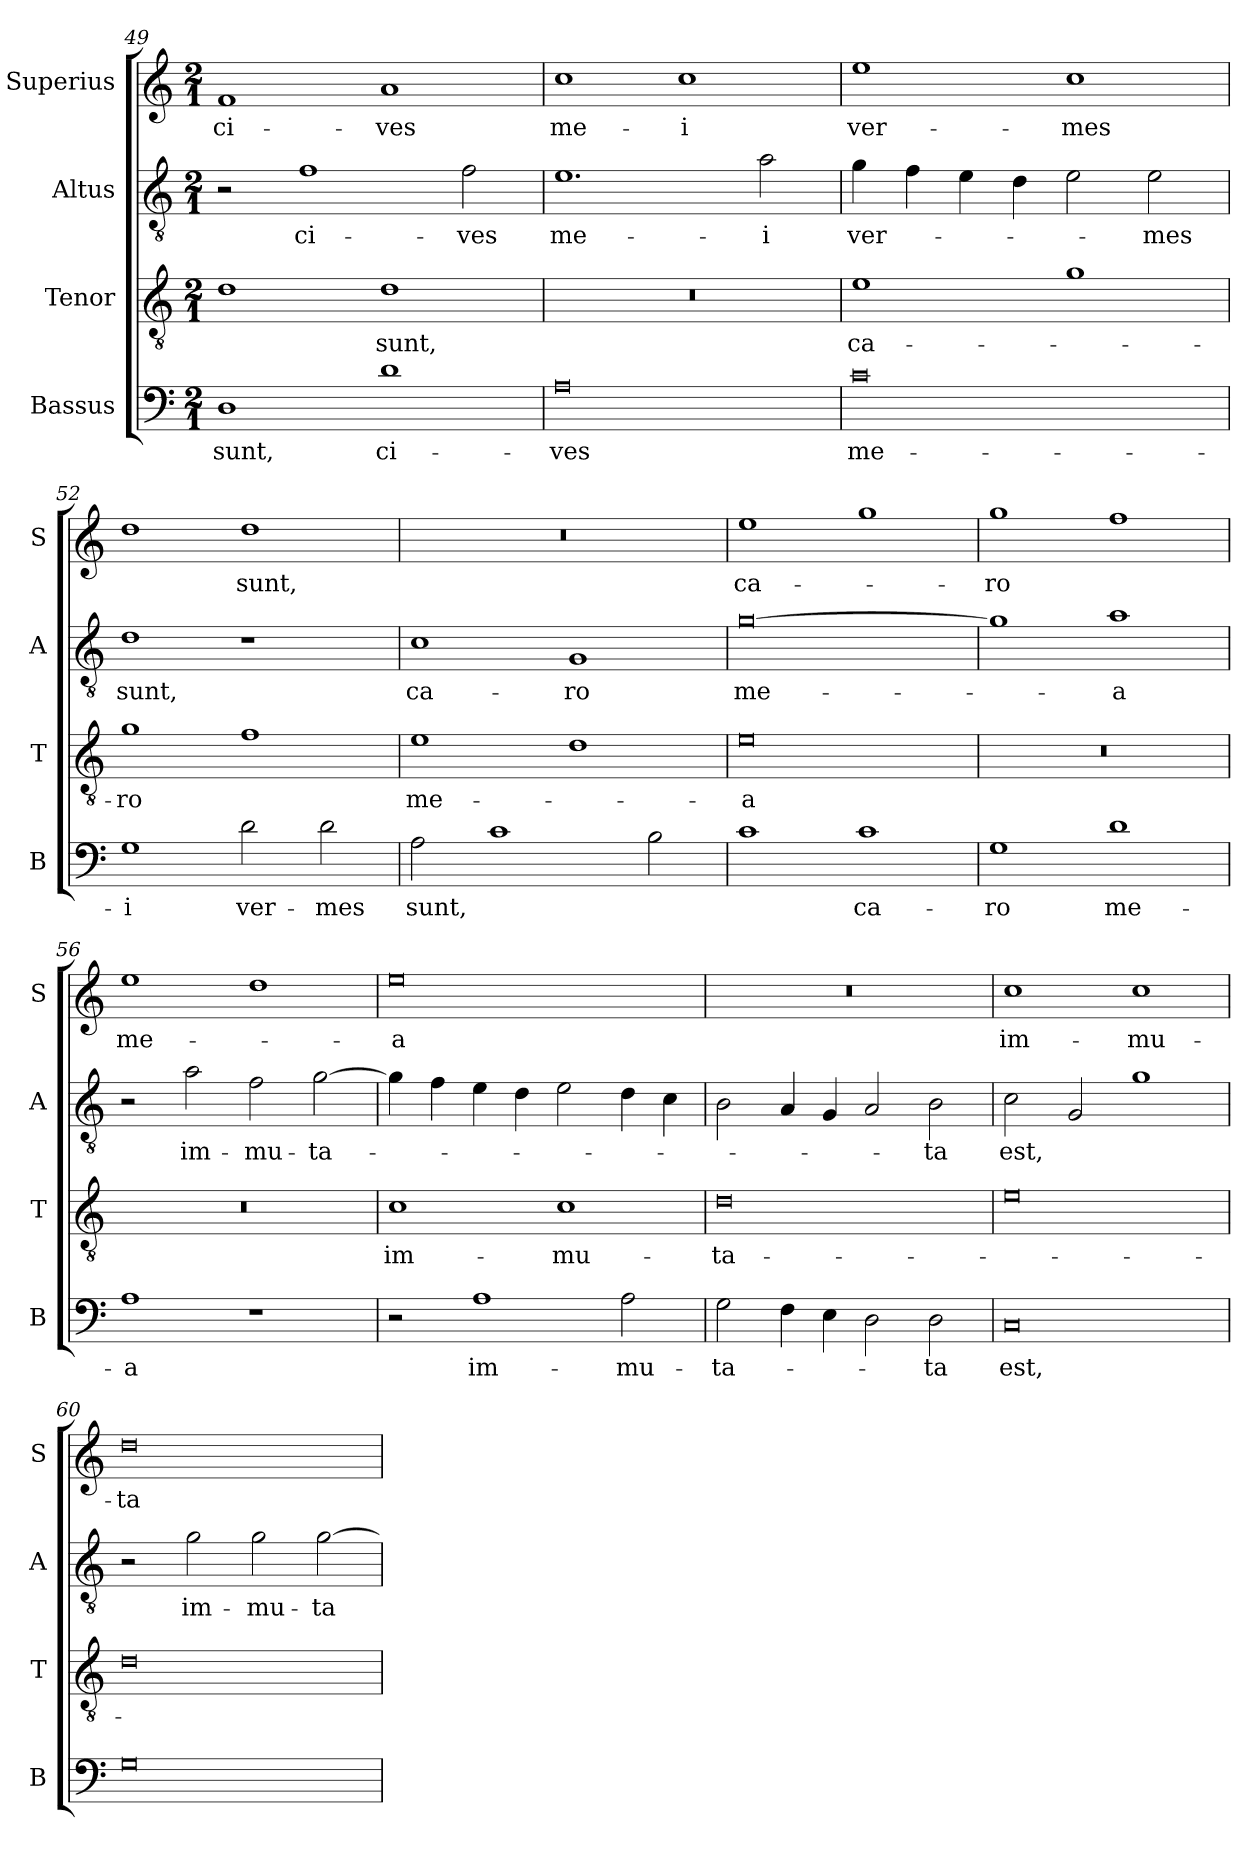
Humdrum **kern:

**kern	**text	**kern	**text	**kern	**text	**kern	**text
*part4	*part4	*part3	*part3	*part2	*part2	*part1	*part1
*staff4	*staff4	*staff3	*staff3	*staff2	*staff2	*staff1	*staff1
*I"Bassus	*	*I"Tenor	*	*I"Altus	*	*I"Superius	*
*I'B	*	*I'T	*	*I'A	*	*I'S	*
*clefF4	*	*clefGv2	*	*clefGv2	*	*clefG2	*
*k[]	*	*k[]	*	*k[]	*	*k[]	*
*M2/1	*	*M2/1	*	*M2/1	*	*M2/1	*
=49	=49	=49	=49	=49	=49	=49	=49
1D	sunt,	1d	.	2r	.	1f	ci-
.	.	.	.	1f	ci-	.	.
1d	ci-	1d	sunt,	.	.	1a	-ves
.	.	.	.	2f	-ves	.	.
=50	=50	=50	=50	=50	=50	=50	=50
0A	-ves	0r	.	1.e	me-	1cc	me-
.	.	.	.	.	.	1cc	-i
.	.	.	.	2a	-i	.	.
=51	=51	=51	=51	=51	=51	=51	=51
0c	me-	1e	ca-	4g	ver-	1ee	ver-
.	.	.	.	4f	.	.	.
.	.	.	.	4e	.	.	.
.	.	.	.	4d	.	.	.
.	.	1g	.	2e	.	1cc	-mes
.	.	.	.	2e	-mes	.	.
=52	=52	=52	=52	=52	=52	=52	=52
1G	-i	1g	-ro	1d	sunt,	1dd	.
2d	ver-	1f	.	1r	.	1dd	sunt,
2d	-mes	.	.	.	.	.	.
=53	=53	=53	=53	=53	=53	=53	=53
2A	sunt,	1e	me-	1c	ca-	0r	.
1c	.	.	.	.	.	.	.
.	.	1d	.	1G	-ro	.	.
2B	.	.	.	.	.	.	.
=54	=54	=54	=54	=54	=54	=54	=54
1c	.	0e	-a	[0g	me-	1ee	ca-
1c	ca-	.	.	.	.	1gg	.
=55	=55	=55	=55	=55	=55	=55	=55
1G	-ro	0r	.	1g]	.	1gg	-ro
1d	me-	.	.	1a	-a	1ff	.
=56	=56	=56	=56	=56	=56	=56	=56
1A	-a	0r	.	2r	.	1ee	me-
.	.	.	.	2a	im-	.	.
1r	.	.	.	2f	-mu-	1dd	.
.	.	.	.	[2g	-ta-	.	.
=57	=57	=57	=57	=57	=57	=57	=57
2r	.	1c	im-	4g]	.	0ee	-a
.	.	.	.	4f	.	.	.
1A	im-	.	.	4e	.	.	.
.	.	.	.	4d	.	.	.
.	.	1c	-mu-	2e	.	.	.
2A	-mu-	.	.	4d	.	.	.
.	.	.	.	4c	.	.	.
=58	=58	=58	=58	=58	=58	=58	=58
2G	-ta-	0d	-ta-	2B	.	0r	.
4F	.	.	.	4A	.	.	.
4E	.	.	.	4G	.	.	.
2D	.	.	.	2A	.	.	.
2D	-ta	.	.	2B	-ta	.	.
=59	=59	=59	=59	=59	=59	=59	=59
0C	est,	0e	.	2c	est,	1cc	im-
.	.	.	.	2G	.	.	.
.	.	.	.	1g	.	1cc	-mu-
=60	=60	=60	=60	=60	=60	=60	=60
0G	.	0d	.	2r	.	0dd	-ta-
.	.	.	.	2g	im-	.	.
.	.	.	.	2g	-mu-	.	.
.	.	.	.	[2g	-ta-	.	.
=	=	=	=	=	=	=	=
*-	*-	*-	*-	*-	*-	*-	*-
